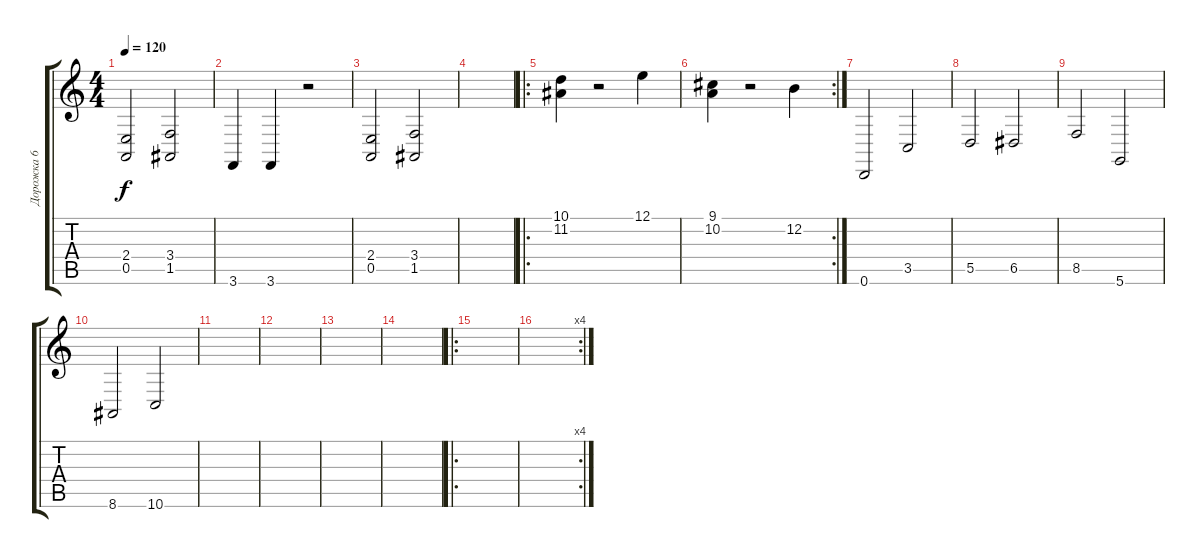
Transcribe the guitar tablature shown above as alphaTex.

\track ("Дорожка 6" "Дорожка 6") {instrument rockorgan}
\staff {score tabs}
\tuning (E4 B3 G3 D3 A2 D2) {hide}
\ts (4 4)
\tempo 120
\clef g2
\ks c
(2.4 0.5).2{dy f instrument rockorgan} (3.4 1.5).2 |
3.6.4 3.6.4 r.2 |
(2.4 0.5).2 (3.4 1.5).2 |
|
\ro
(10.1 11.2).4 r.2 12.1.4 |
\rc 2
(9.1 10.2).4 r.2 12.2.4 |
0.6.2 3.5.2 |
5.5.2 6.5.2 |
8.5.2 5.6.2 |
8.6.2 10.6.2 |
|
|
|
|
\ro
|
\rc 4
